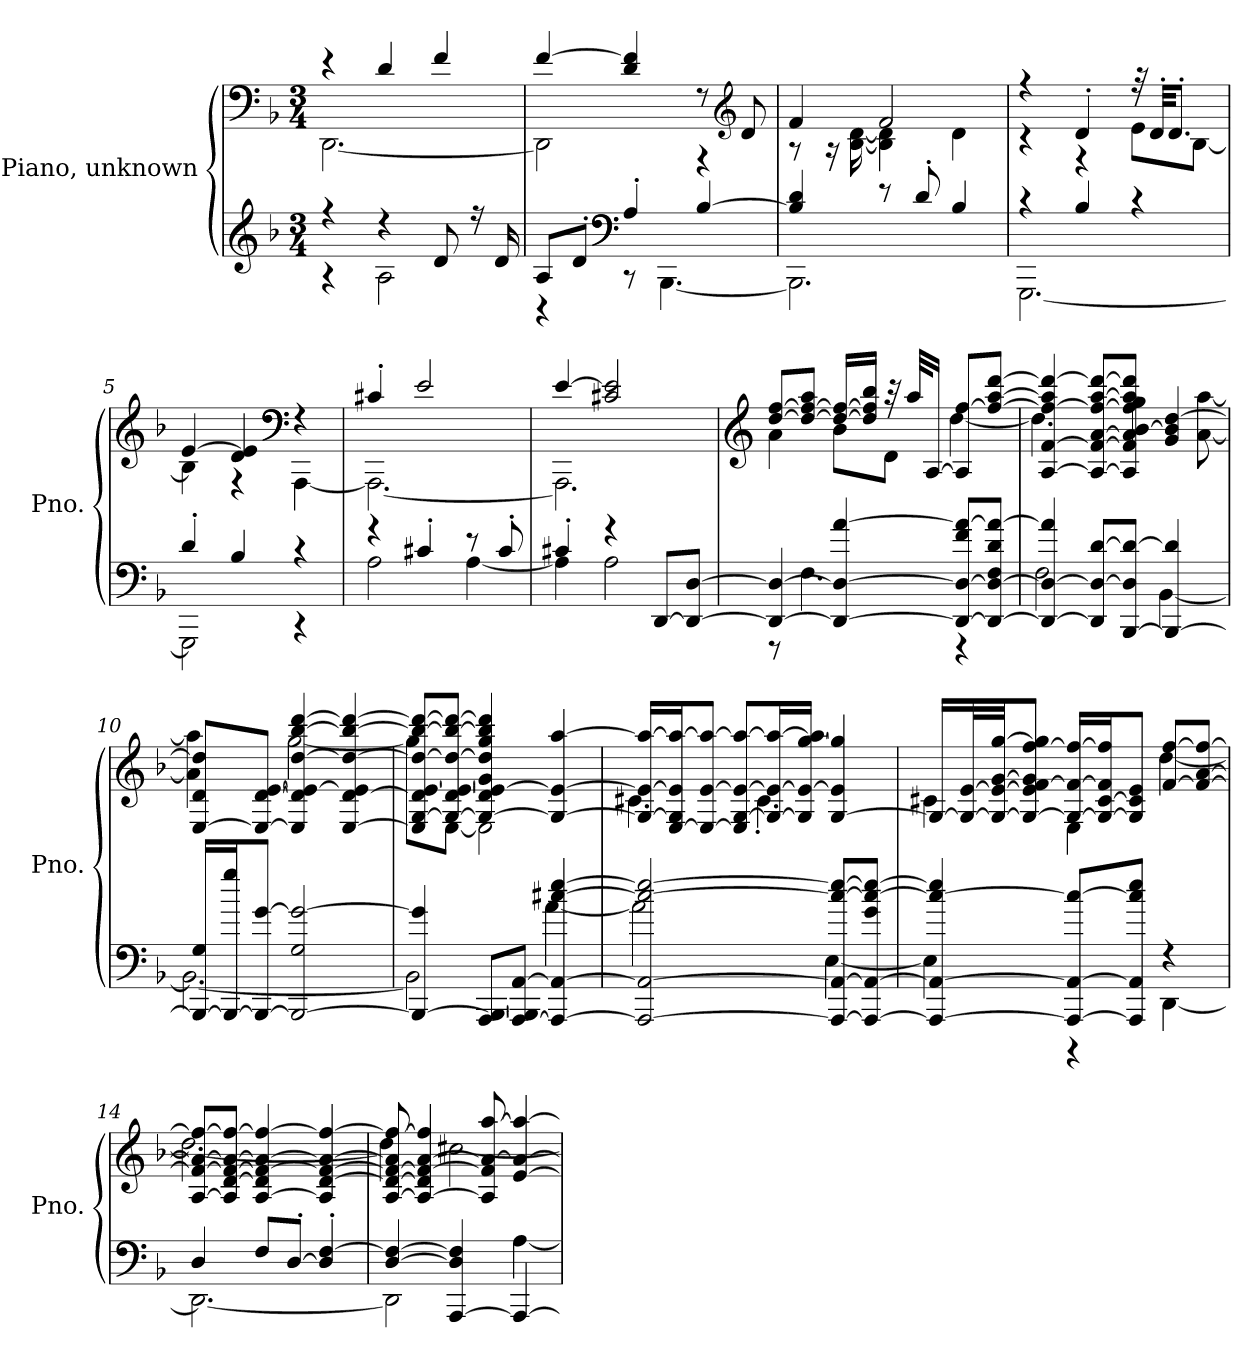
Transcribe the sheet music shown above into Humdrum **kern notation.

**kern	**kern
*part1	*part1
*staff2	*staff1
*I"Piano, unknown	*
*I'Pno.	*
*clefG2	*clefF4
*k[b-]	*k[b-]
*M3/4	*M3/4
*MM95	*MM95
=1	=1
*^	*^
4r	4r	4r	[2.DD\
4r	2A\	4d/	.
8d/	.	4f/	.
16r	.	.	.
16d/	.	.	.
=2	=2	=2	=2
8A/L	4r	[4f/	2DD\]
8d'/J	.	.	.
*clefF4	*	*	*
4A'/	8r	4d/ 4f/]	.
.	[4.BBB-\	.	.
[4B-/	.	8r	4r
*	*	*clefG2	*
.	.	8d/	.
=3	=3	=3	=3
4B-/] 4d/	2.BBB-\]	4f/	8r
.	.	.	16r
.	.	.	[16B-\ [16d\
8r	.	2f/	4B-\] 4d\]
8d'/	.	.	.
4B-/	.	.	4d\
=4	=4	=4	=4
4r	[2.GGG\	4r	4r
4B-/	.	4d'/	4r
4r	.	32r	8e\L
.	.	32d'/KKL	.
.	.	8.d'/J	.
.	.	.	[8B-\J
=5	=5	=5	=5
4d'/	2GGG\]	[4e/	4B-\]
4B-/	.	4d/ 4e/]	4r
*	*	*clefF4	*
4r	4r	4r	[4AAA\
!!LO:LB:g=z	!!
=6	=6	=6	=6
4r	2A\	4c#X'/	2.AAA\_
4c#X'/	.	2e/	.
8r	[4A\	.	.
8c#'/	.	.	.
=7	=7	=7	=7
4c#X'/	4A\]	[4e/	2.AAA\]
4r	2A\	2c#X/ 2e/]	.
[8DD/L	.	.	.
8DD/_ [8D/J	.	.	.
=8	=8	=8	=8
*	*	*clefG2	*
4DD/_ 4D/_	8r	[8dd/ [8ff/L	4a\
.	4.F\	8dd/_ 8ff/_ 8aa/J	.
4DD/_ 4D/_ [4a/	.	16dd/_ 16ff/_LL	8b-\L
.	.	16dd/] 16ff/] 16bb-/JJ	.
.	.	32r	8d\J
.	.	32aa/KLL	.
.	.	[16A/JJ	.
8DD/_ 8D/_ 8f/ 8a/_L	4r	8A/] [8ff/L	[4dd\
8DD/_ 8D/_ 8F/ 8d/ 8a/_J	.	8ff/_ [8aa/ [8ddd/J	.
=9	=9	=9	=9
4DD/_ 4D/_ 4a/]	2F\	[4A/ [4f/ 4ff/_ 4aa/] 4ddd/_	4.dd\]
8DD/] 8D/_ [8d/L	.	8A/_ 8f/_ [8a/ 8ff/_ [8aa/ 8ddd/_L	.
[8BBB-/ 8D/] 8d/_J	.	8A/] 8f/] 8a/] [8b-/ 8ff/] 8aa/] 8ddd/]J	4gg\
4BBB-/_ 4d/]	[4BB-\	4g/ 4b-/] [4dd/	.
.	.	.	[8a\ [8aa\
!!LO:LB:g=z	!!
=10	=10	=10	=10
16BBB-/_ 16G/LL	2.BB-\_	[8E/ 8d/ 8dd/]L	4a\] 4aa\]
16BBB-/_ 16gg/J	.	.	.
8BBB-/_ [8g/J	.	8E/_ [8d/ [8e/J	.
2BBB-/_ 2G/ 2g/_	.	4E/] 4d/] 4e/_ [4dd/ [4bb-/ [4ddd/	[2gg\
.	.	[4E/ [4d/ 4e/] 4dd/_ 4bb-/_ 4ddd/_	.
=11	=11	=11	=11
4BBB-/_ 4g/]	2BB-\]	8E/] [8G/ 8d/] [8e/ 8dd/_ 8bb-/_ 8ddd/_L	8gg\L]
.	.	8G/_ [8d/ 8e/_ 8dd/_ 8bb-/_ 8ddd/_J	[8E\J
[8AAA/ 8BBB-/_L	.	4G/_ 4d/] 4e/_ 4g/ 4dd/] 4gg/ 4bb-/] 4ddd/]	2E\]
8AAA/_ 8BBB-/] [8AA/J	.	.	.
4AAA/_ 4AA/_ [4cc#X/ [4ee/	[4a\	4G/_ 4e/_ [4aa/	.
=12	=12	=12	=12
2AAA/_ 2AA/_ 2cc#/_ 2ee/_	2a\]	16G/_ 16e/_ 16aa/_LL	4.c#X\
.	.	[16E/ 16G/] 16e/] 16aa/_J	.
.	.	8E/_ [8e/ 8aa/_J	.
.	.	8E/] [8G/ 8e/_ 8aa/_L	.
.	.	16G/_ 16e/_ 16aa/_L	4.c#'\
.	.	16G/] 16e/_ [16gg/ 16aa/]JJ	.
8AAA/_ 8AA/_ 8cc#/_ 8ee/_L	[4E\	[4G/ 4e/] 4gg/]	.
8AAA/_ 8AA/_ 8g/ 8cc#/_ 8ee/_J	.	.	.
!!LO:LB:g=z	!!
=13	=13	=13	=13
4AAA/_ 4AA/_ 4cc#/_ 4ee/]	4E\]	16G/LL_	4c#X\
.	.	32G/_ [32e/L	.
.	.	32G/_ 32e/_ [32g/ [32gg/JJ	.
.	.	8G/_ 8e/] [8f/ 8g/] [8ff/ 8gg/]J	.
8AAA/_ 8AA/_ 8cc#/_L	4r	16G/_ 16f/_ 16ff/_LL	4E\
.	.	16G/_ [16c#/ 16f/] 16ff/]J	.
8AAA/] 8AA/] 8cc#/] 8ee/J	.	8G/] 8c#/] 8e/J	.
4r	[4DD\	[8f/ [8ff/L	[4dd\
.	.	8f/_ [8a/ 8ff/_J	.
=14	=14	=14	=14
4D/	2.DD\_	[8A/ 8f/_ 8a/_ 8ff/_L	2.dd\_
.	.	8A/] [8d/ 8f/_ 8a/_ 8ff/_J	.
8F/L	.	[4A/ 4d/] 4f/_ 4a/_ 4ff/_	.
[8D'/J	.	.	.
4D/]' [4F/'	.	4A/] [4d/ 4f/_ 4a/_ 4ff/_	.
=15	=15	=15	=15
[4D/ 4F/_	2DD\]	[8A/ 8d/_ 8f/_ 8a/] 8ff/_	4dd\]
.	.	4A/_ 4d/] 4f/_ [4a/ 4ff/]	.
[4AAA/ 4D/] 4F/]	.	.	[2cc#X\
.	.	8A/] 8f/] 8a/_ [8aa/	.
4AAA/_	[4A\	[4e/ 4a/_ 4aa/_	.
*v	*v	*	*
*	*v	*v
=	=
*-	*-
